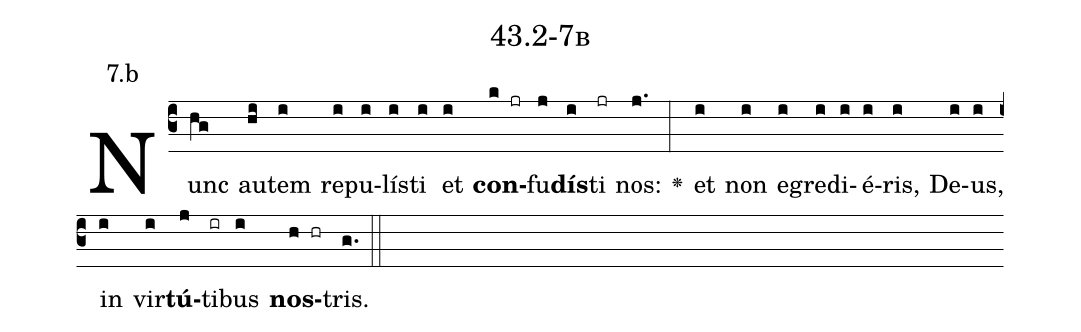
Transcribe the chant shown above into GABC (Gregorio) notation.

name: 43.2-7b;
annotation: 7.b;
%%
(c3)Nunc(hg) au(hi)tem(i) re(i)pu(i)lís(i)ti(i) et(i) <b>con</b>(k jr)fu(j)<b>dís</b>(i)ti(jr) nos:(j.) <v>\greheightstar</v>(:) et(i) non(i) e(i)gre(i)di(i)é(i)ris,(i) De(i)us,(i) in(i) vir(i)<b>tú</b>(j)ti(ir)bus(i) <b>nos</b>(h hr)tris.(g.) (::)


%E(i) u(i) o(j) u(i) a(h) e.(g.) (::)
